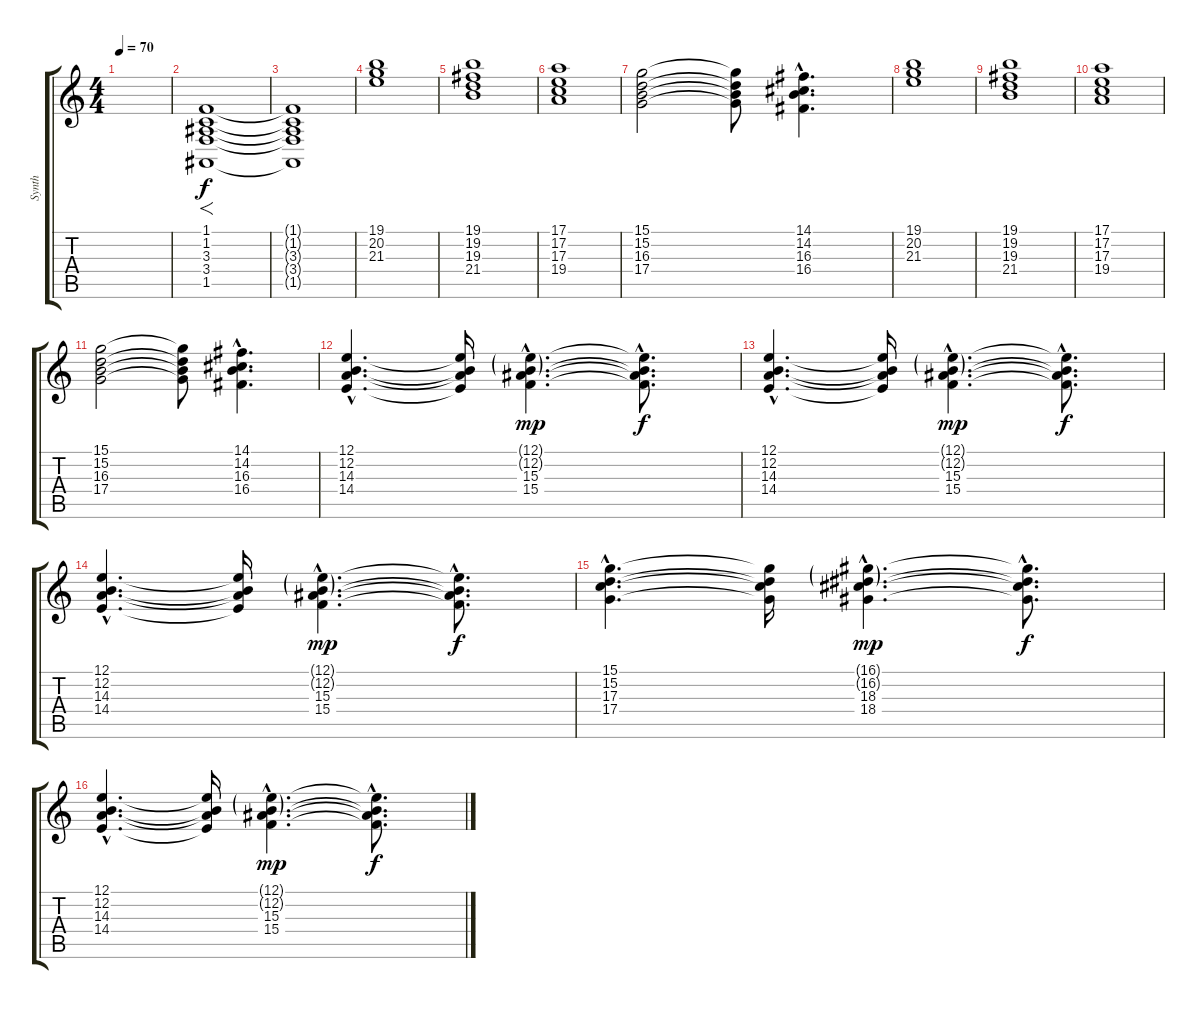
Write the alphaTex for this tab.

\track ("Synth" "Synth") {instrument stringensemble2}
\staff {score tabs}
\tuning (E4 B3 G3 D3 A2 E2) {hide}
\ts (4 4)
\tempo 70
\clef g2
\ks c
|
(1.1 1.2 3.3 3.4 1.5).1{f} |
(1.1{t} 1.2{t} 3.3{t} 3.4{t} 1.5{t}).1 |
(19.1 20.2 21.3).1{volume 8 instrument stringensemble2} |
(19.1 19.2 19.3 21.4).1 |
(17.1 17.2 17.3 19.4).1 |
(15.1 15.2 16.3 17.4).2 (15.1{t} 15.2{t} 16.3{t} 17.4{t}).8 (14.1{hac} 14.2{hac} 16.3{hac} 16.4{hac}).4{d} |
(19.1 20.2 21.3).1 |
(19.1 19.2 19.3 21.4).1 |
(17.1 17.2 17.3 19.4).1 |
(15.1 15.2 16.3 17.4).2 (15.1{t} 15.2{t} 16.3{t} 17.4{t}).8 (14.1{hac} 14.2{hac} 16.3{hac} 16.4{hac}).4{d} |
(12.1{hac} 12.2{hac} 14.3{hac} 14.4{hac}).4{d instrument lead6voice} (12.1{t} 12.2{t} 14.3{t} 14.4{t}).16 (12.1{g hac} 12.2{g hac} 15.3{hac} 15.4{hac}).4{d dy mp} (12.1{hac t} 12.2{hac t} 15.3{hac t} 15.4{hac t}).8{d dy f} |
(12.1{hac} 12.2{hac} 14.3{hac} 14.4{hac}).4{d instrument choiraahs} (12.1{t} 12.2{t} 14.3{t} 14.4{t}).16 (12.1{g hac} 12.2{g hac} 15.3{hac} 15.4{hac}).4{d dy mp} (12.1{hac t} 12.2{hac t} 15.3{hac t} 15.4{hac t}).8{d dy f} |
(12.1{hac} 12.2{hac} 14.3{hac} 14.4{hac}).4{d instrument choiraahs} (12.1{t} 12.2{t} 14.3{t} 14.4{t}).16 (12.1{g hac} 12.2{g hac} 15.3{hac} 15.4{hac}).4{d dy mp} (12.1{hac t} 12.2{hac t} 15.3{hac t} 15.4{hac t}).8{d dy f} |
(15.1{hac} 15.2{hac} 17.3{hac} 17.4{hac}).4{d instrument choiraahs} (15.1{t} 15.2{t} 17.3{t} 17.4{t}).16 (16.1{g hac} 16.2{g hac} 18.3{hac} 18.4{hac}).4{d dy mp} (16.1{hac t} 16.2{hac t} 18.3{hac t} 18.4{hac t}).8{d dy f} |
(12.1{hac} 12.2{hac} 14.3{hac} 14.4{hac}).4{d instrument choiraahs} (12.1{t} 12.2{t} 14.3{t} 14.4{t}).16 (12.1{g hac} 12.2{g hac} 15.3{hac} 15.4{hac}).4{d dy mp} (12.1{hac t} 12.2{hac t} 15.3{hac t} 15.4{hac t}).8{d dy f}
